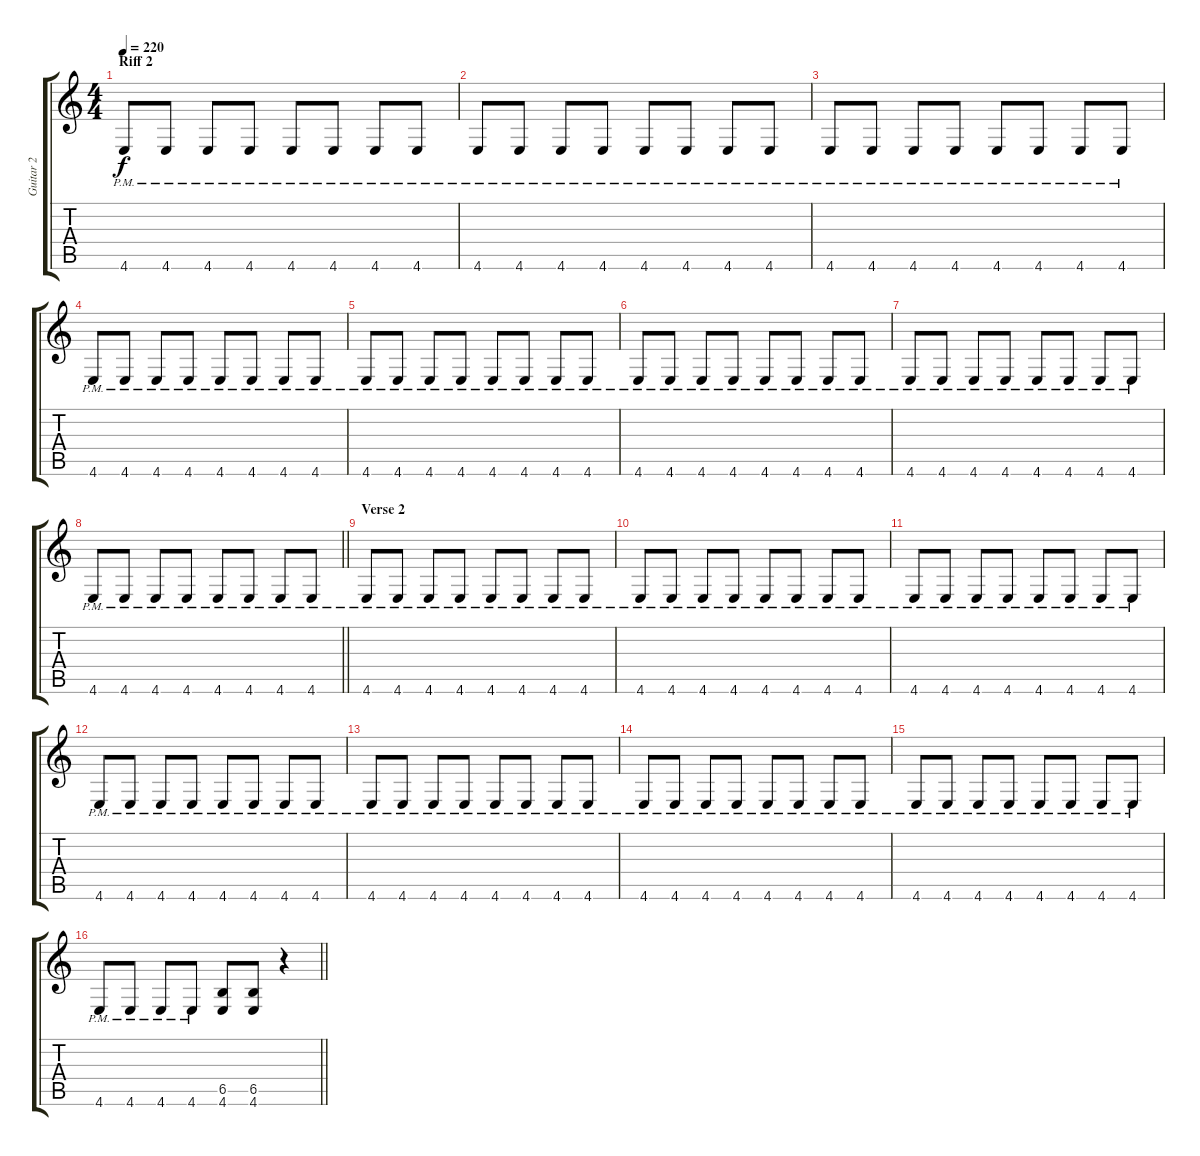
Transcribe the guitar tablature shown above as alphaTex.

\track ("Guitar 2" "Guitar 2") {instrument overdrivenguitar}
\staff {score tabs}
\tuning (C4 G3 Eb3 Bb2 F2 C2) {hide}
\ts (4 4)
\section ("" "Riff 2")
\tempo 220
\clef g2
\ks c
4.6{pm}.8{dy f} 4.6{pm}.8 4.6{pm}.8 4.6{pm}.8 4.6{pm}.8 4.6{pm}.8 4.6{pm}.8 4.6{pm}.8 |
4.6{pm}.8 4.6{pm}.8 4.6{pm}.8 4.6{pm}.8 4.6{pm}.8 4.6{pm}.8 4.6{pm}.8 4.6{pm}.8 |
4.6{pm}.8 4.6{pm}.8 4.6{pm}.8 4.6{pm}.8 4.6{pm}.8 4.6{pm}.8 4.6{pm}.8 4.6{pm}.8 |
4.6{pm}.8 4.6{pm}.8 4.6{pm}.8 4.6{pm}.8 4.6{pm}.8 4.6{pm}.8 4.6{pm}.8 4.6{pm}.8 |
4.6{pm}.8 4.6{pm}.8 4.6{pm}.8 4.6{pm}.8 4.6{pm}.8 4.6{pm}.8 4.6{pm}.8 4.6{pm}.8 |
4.6{pm}.8 4.6{pm}.8 4.6{pm}.8 4.6{pm}.8 4.6{pm}.8 4.6{pm}.8 4.6{pm}.8 4.6{pm}.8 |
4.6{pm}.8 4.6{pm}.8 4.6{pm}.8 4.6{pm}.8 4.6{pm}.8 4.6{pm}.8 4.6{pm}.8 4.6{pm}.8 |
\barLineRight lightlight
4.6{pm}.8 4.6{pm}.8 4.6{pm}.8 4.6{pm}.8 4.6{pm}.8 4.6{pm}.8 4.6{pm}.8 4.6{pm}.8 |
\section ("" "Verse 2")
4.6{pm}.8 4.6{pm}.8 4.6{pm}.8 4.6{pm}.8 4.6{pm}.8 4.6{pm}.8 4.6{pm}.8 4.6{pm}.8 |
4.6{pm}.8 4.6{pm}.8 4.6{pm}.8 4.6{pm}.8 4.6{pm}.8 4.6{pm}.8 4.6{pm}.8 4.6{pm}.8 |
4.6{pm}.8 4.6{pm}.8 4.6{pm}.8 4.6{pm}.8 4.6{pm}.8 4.6{pm}.8 4.6{pm}.8 4.6{pm}.8 |
4.6{pm}.8 4.6{pm}.8 4.6{pm}.8 4.6{pm}.8 4.6{pm}.8 4.6{pm}.8 4.6{pm}.8 4.6{pm}.8 |
4.6{pm}.8 4.6{pm}.8 4.6{pm}.8 4.6{pm}.8 4.6{pm}.8 4.6{pm}.8 4.6{pm}.8 4.6{pm}.8 |
4.6{pm}.8 4.6{pm}.8 4.6{pm}.8 4.6{pm}.8 4.6{pm}.8 4.6{pm}.8 4.6{pm}.8 4.6{pm}.8 |
4.6{pm}.8 4.6{pm}.8 4.6{pm}.8 4.6{pm}.8 4.6{pm}.8 4.6{pm}.8 4.6{pm}.8 4.6{pm}.8 |
\barLineRight lightlight
4.6{pm}.8 4.6{pm}.8 4.6{pm}.8 4.6{pm}.8 (6.5 4.6).8 (6.5 4.6).8 r.4
